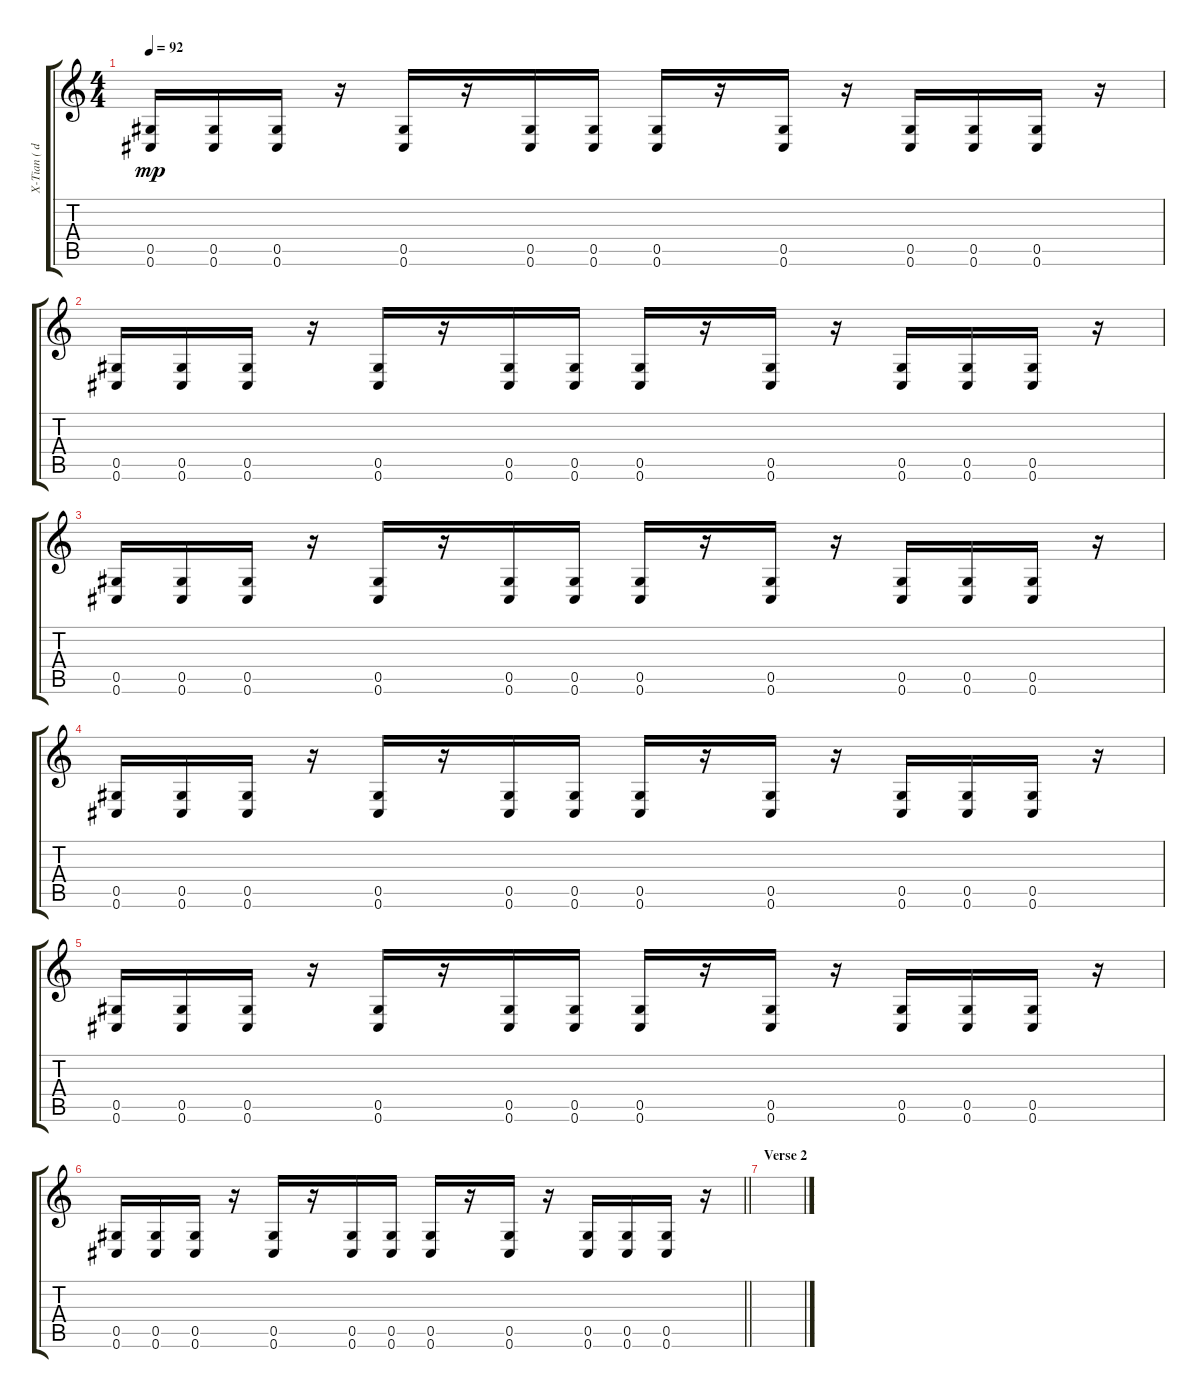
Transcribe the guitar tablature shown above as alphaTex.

\track ("X-Tian ( distortion )" "X-Tian ( d") {instrument distortionguitar}
\staff {score tabs}
\tuning (Eb4 Bb3 Gb3 Db3 Ab2 Db2) {hide}
\ts (4 4)
\tempo 92
\clef g2
\ks c
(0.5 0.6).16{dy mp} (0.5 0.6).16 (0.5 0.6).16 r.16 (0.5 0.6).16 r.16 (0.5 0.6).16 (0.5 0.6).16 (0.5 0.6).16 r.16 (0.5 0.6).16 r.16 (0.5 0.6).16 (0.5 0.6).16 (0.5 0.6).16 r.16 |
(0.5 0.6).16 (0.5 0.6).16 (0.5 0.6).16 r.16 (0.5 0.6).16 r.16 (0.5 0.6).16 (0.5 0.6).16 (0.5 0.6).16 r.16 (0.5 0.6).16 r.16 (0.5 0.6).16 (0.5 0.6).16 (0.5 0.6).16 r.16 |
(0.5 0.6).16 (0.5 0.6).16 (0.5 0.6).16 r.16 (0.5 0.6).16 r.16 (0.5 0.6).16 (0.5 0.6).16 (0.5 0.6).16 r.16 (0.5 0.6).16 r.16 (0.5 0.6).16 (0.5 0.6).16 (0.5 0.6).16 r.16 |
(0.5 0.6).16 (0.5 0.6).16 (0.5 0.6).16 r.16 (0.5 0.6).16 r.16 (0.5 0.6).16 (0.5 0.6).16 (0.5 0.6).16 r.16 (0.5 0.6).16 r.16 (0.5 0.6).16 (0.5 0.6).16 (0.5 0.6).16 r.16 |
(0.5 0.6).16 (0.5 0.6).16 (0.5 0.6).16 r.16 (0.5 0.6).16 r.16 (0.5 0.6).16 (0.5 0.6).16 (0.5 0.6).16 r.16 (0.5 0.6).16 r.16 (0.5 0.6).16 (0.5 0.6).16 (0.5 0.6).16 r.16 |
\barLineRight lightlight
(0.5 0.6).16 (0.5 0.6).16 (0.5 0.6).16 r.16 (0.5 0.6).16 r.16 (0.5 0.6).16 (0.5 0.6).16 (0.5 0.6).16 r.16 (0.5 0.6).16 r.16 (0.5 0.6).16 (0.5 0.6).16 (0.5 0.6).16 r.16 |
\section ("" "Verse 2")
